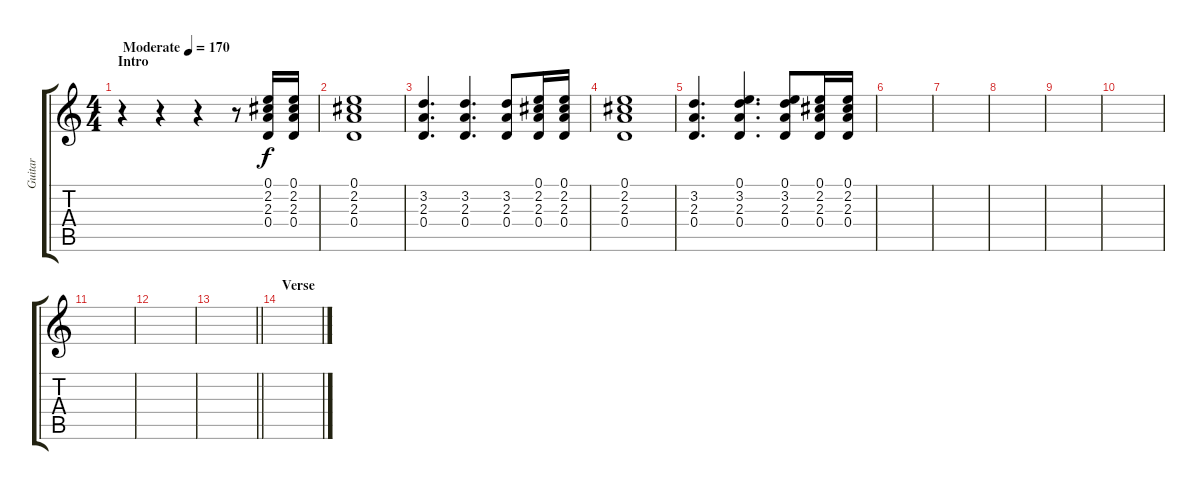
\track ("Guitar" "Guitar") {instrument electricguitarclean}
\staff {score tabs}
\tuning (E4 B3 G3 D3 A2 E2) {hide}
\ts (4 4)
\section ("" "Intro")
\tempo (170 "Moderate")
\clef g2
\ks c
r.4{dy f instrument electricguitarclean} r.4 r.4 r.8 (0.1 2.2 2.3 0.4).16 (0.1 2.2 2.3 0.4).16 |
(0.1 2.2 2.3 0.4).1 |
(3.2 2.3 0.4).4{d} (3.2 2.3 0.4).4{d} (3.2 2.3 0.4).8 (0.1 2.2 2.3 0.4).16 (0.1 2.2 2.3 0.4).16 |
(0.1 2.2 2.3 0.4).1 |
(3.2 2.3 0.4).4{d} (0.1 3.2 2.3 0.4).4{d} (0.1 3.2 2.3 0.4).8 (0.1 2.2 2.3 0.4).16 (0.1 2.2 2.3 0.4).16 |
|
|
|
|
|
|
|
\barLineRight lightlight
|
\section ("" "Verse")
